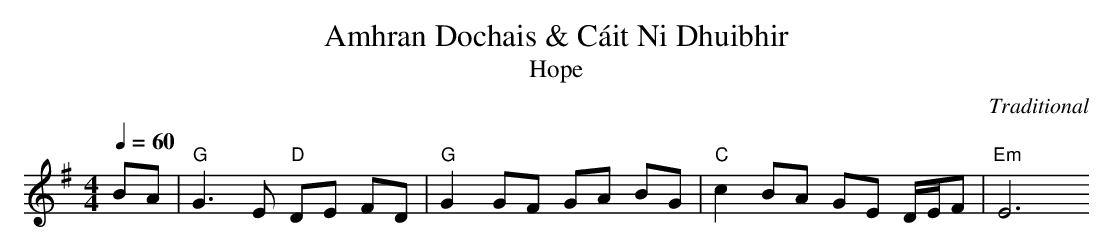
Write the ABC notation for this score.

X:1
T:Amhran Dochais & C\'ait Ni Dhuibhir
T:Hope
C:Traditional
M:4/4
L:1/8
Q:1/4=60
K:G
BA | "G" G3 E "D" DE FD | "G" G2 GF GA BG | "C" c2 BA GE D/E/F | "Em" E6
